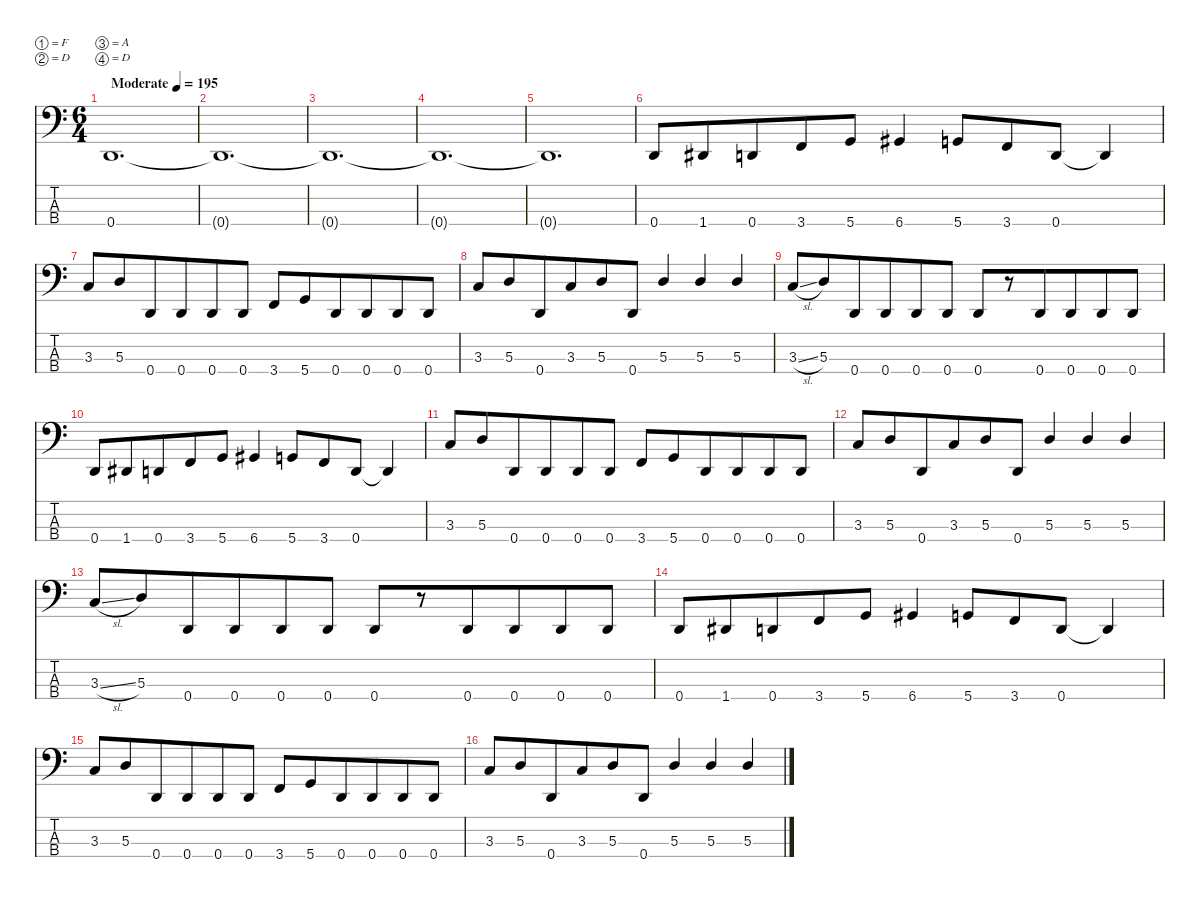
\defaultSystemsLayout 4
\hideDynamics
\bracketExtendMode nobrackets
\singleTrackTrackNamePolicy hidden
\multiTrackTrackNamePolicy hidden
\firstSystemTrackNameMode fullname
\firstSystemTrackNameOrientation horizontal
\otherSystemsTrackNameOrientation horizontal
\track ("Bass" "el.bs.") {instrument electricbassfinger}
\staff {score tabs}
\tuning (F2 D2 A1 D1)
\ts (6 4)
\beaming (8 6 6)
\tempo (195 "Moderate")
\clef f4
\ks c
0.4.1{d dy f instrument electricbassfinger beam Up} |
0.4{t}.1{d beam Up} |
0.4{t}.1{d beam Up} |
0.4{t}.1{d beam Up} |
0.4{t}.1{d beam Up} |
0.4.8{dy mp beam Up} 1.4{acc #}.8{beam Up} 0.4.8{dy f beam Up} 3.4.8{beam Up} 5.4.8{beam Up} 6.4{acc #}.4{beam Up} 5.4.8{beam Up} 3.4.8{beam Up} 0.4.8{beam Up} 0.4{t}.4{beam Up} |
3.3.8{beam Up} 5.3.8{beam Up} 0.4.8{beam Up} 0.4.8{beam Up} 0.4.8{beam Up} 0.4.8{beam Up} 3.4.8{beam Up} 5.4.8{beam Up} 0.4.8{beam Up} 0.4.8{beam Up} 0.4.8{beam Up} 0.4.8{beam Up} |
3.3.8{beam Up} 5.3.8{beam Up} 0.4.8{beam Up} 3.3.8{beam Up} 5.3.8{beam Up} 0.4.8{beam Up} 5.3.4{beam Up} 5.3.4{beam Up} 5.3.4{beam Up} |
3.3{sl}.8{beam Up} 5.3.8{beam Up} 0.4.8{beam Up} 0.4.8{beam Up} 0.4.8{beam Up} 0.4.8{beam Up} 0.4.8{beam Up} r.8{beam Up} 0.4.8{beam Up} 0.4.8{beam Up} 0.4.8{dy mp beam Up} 0.4.8{dy f beam Up} |
0.4.8{beam Up} 1.4{acc #}.8{beam Up} 0.4.8{beam Up} 3.4.8{beam Up} 5.4.8{beam Up} 6.4{acc #}.4{beam Up} 5.4.8{beam Up} 3.4.8{beam Up} 0.4.8{beam Up} 0.4{t}.4{beam Up} |
3.3.8{beam Up} 5.3.8{beam Up} 0.4.8{beam Up} 0.4.8{beam Up} 0.4.8{beam Up} 0.4.8{beam Up} 3.4.8{beam Up} 5.4.8{beam Up} 0.4.8{beam Up} 0.4.8{beam Up} 0.4.8{beam Up} 0.4.8{beam Up} |
3.3.8{beam Up} 5.3.8{beam Up} 0.4.8{beam Up} 3.3.8{beam Up} 5.3.8{beam Up} 0.4.8{beam Up} 5.3.4{beam Up} 5.3.4{beam Up} 5.3.4{beam Up} |
3.3{sl}.8{beam Up} 5.3.8{beam Up} 0.4.8{beam Up} 0.4.8{beam Up} 0.4.8{beam Up} 0.4.8{beam Up} 0.4.8{beam Up} r.8{beam Up} 0.4.8{beam Up} 0.4.8{beam Up} 0.4.8{dy mp beam Up} 0.4.8{dy f beam Up} |
0.4.8{beam Up} 1.4{acc #}.8{beam Up} 0.4.8{beam Up} 3.4.8{beam Up} 5.4.8{beam Up} 6.4{acc #}.4{beam Up} 5.4.8{beam Up} 3.4.8{beam Up} 0.4.8{beam Up} 0.4{t}.4{beam Up} |
3.3.8{beam Up} 5.3.8{beam Up} 0.4.8{beam Up} 0.4.8{beam Up} 0.4.8{beam Up} 0.4.8{beam Up} 3.4.8{beam Up} 5.4.8{beam Up} 0.4.8{beam Up} 0.4.8{beam Up} 0.4.8{beam Up} 0.4.8{beam Up} |
3.3.8{beam Up} 5.3.8{beam Up} 0.4.8{beam Up} 3.3.8{beam Up} 5.3.8{beam Up} 0.4.8{beam Up} 5.3.4{beam Up} 5.3.4{beam Up} 5.3.4{beam Up}
